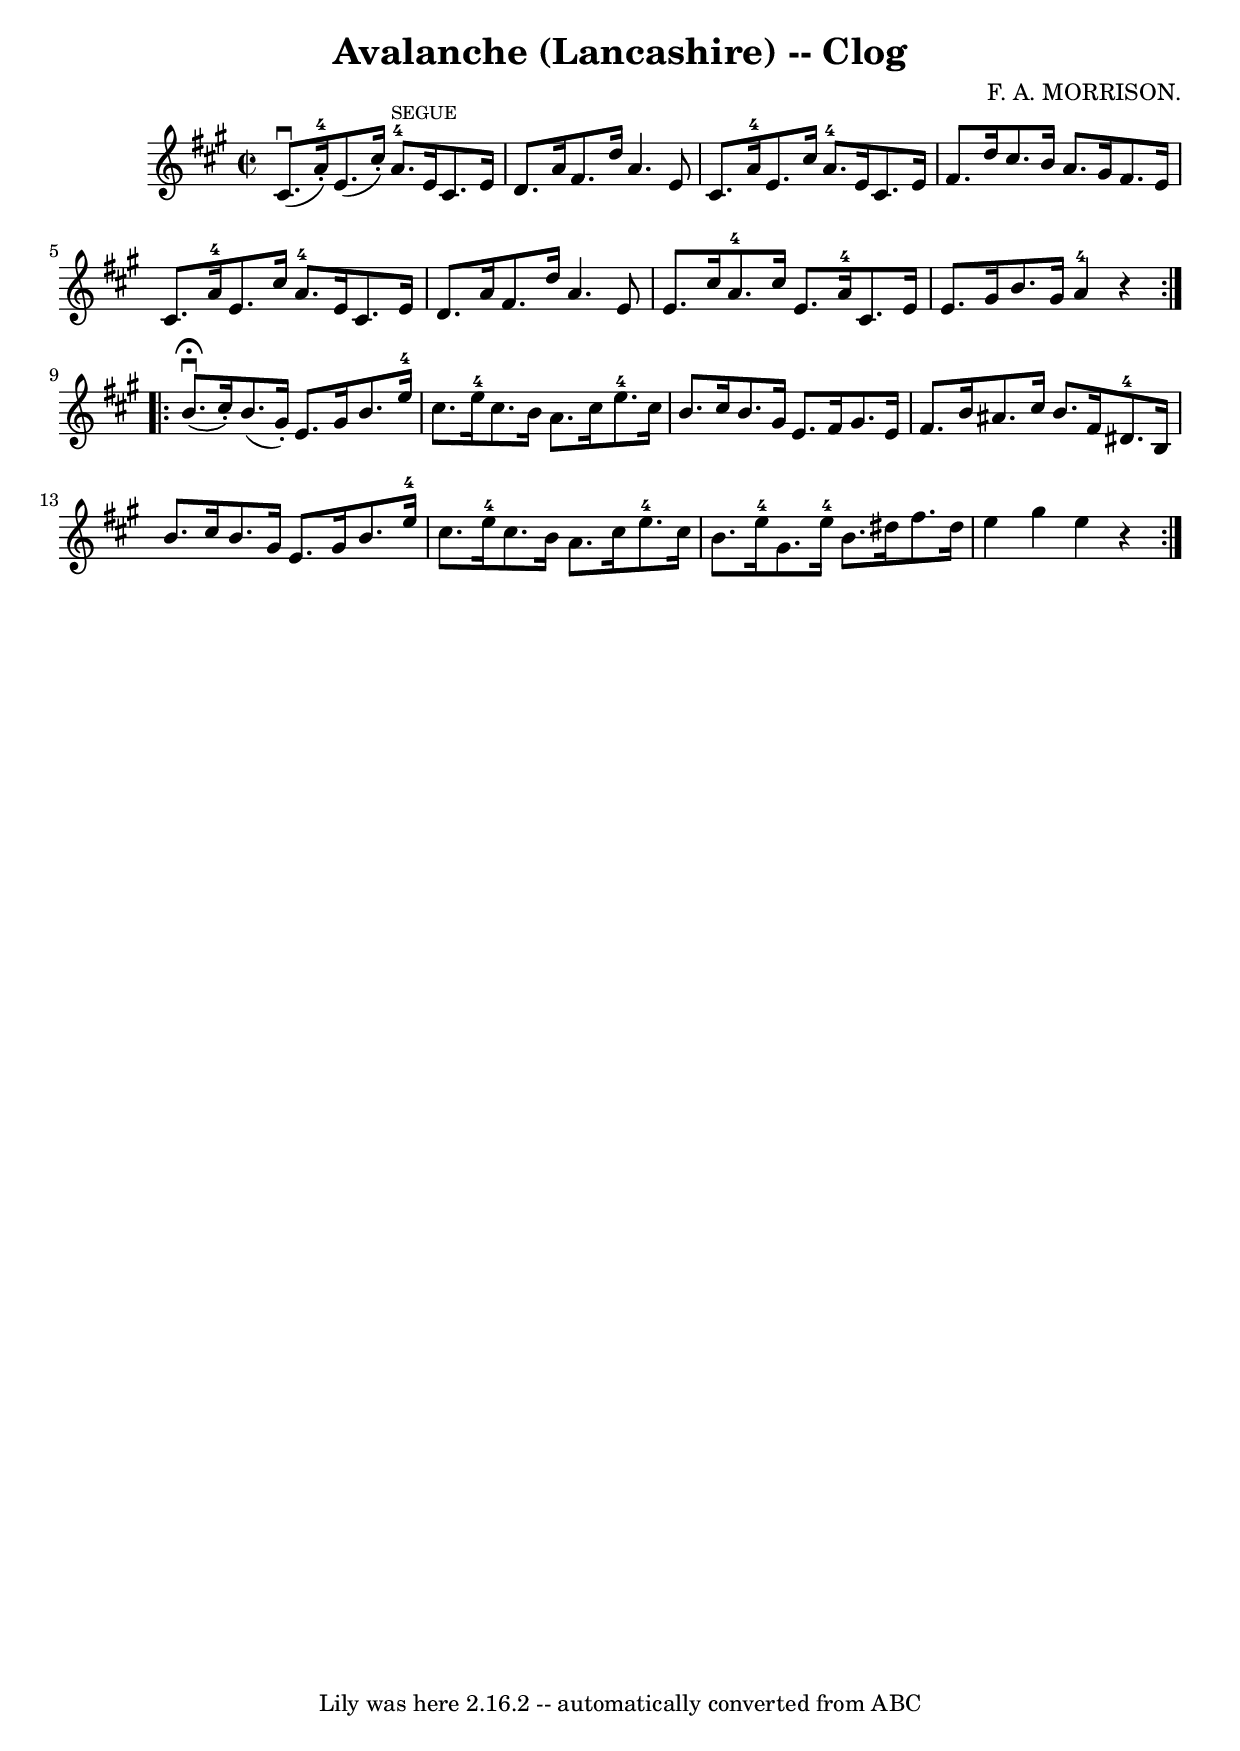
\version "2.7.40"
\include "Mammoth.ily"
\header {
	%% book = "Ryan's Mammoth Collection"
	composer = "F. A. MORRISON."
	crossRefNumber = "1"
	footnotes = "\\\\158 943"
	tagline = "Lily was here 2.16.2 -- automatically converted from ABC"
	title = "Avalanche (Lancashire) -- Clog"
}
voicedefault =  {


\repeat volta 2 {
\override Staff.TimeSignature #'style = #'C
 \time 2/2 
\key a \major cis'8.^\downbow(a'16-4-.) e'8. (
cis''16 -.) a'8.-4^\segue e'16 cis'8. e'16    |
   
d'8. a'16 fis'8. d''16 a'4. e'8    |
 cis'8. a'16 
-4 e'8. cis''16 a'8.-4 e'16 cis'8. e'16    |
   
fis'8. d''16 cis''8. b'16 a'8. gis'16 fis'8. e'16    
|
 cis'8. a'16-4 e'8. cis''16 a'8.-4 e'16    
cis'8. e'16    |
 d'8. a'16 fis'8. d''16 a'4. e'8    
|
 e'8. cis''16 a'8.-4 cis''16 e'8. a'16-4   
cis'8. e'16    |
 e'8. gis'16 b'8. gis'16 a'4-4   
r4   }     \repeat volta 2 { b'8.^\fermata^\downbow(cis''16 -.) b'8. 
(gis'16 -.) e'8. gis'16 b'8. e''16-4   |
 cis''8.    
e''16-4 cis''8. b'16 a'8. cis''16 e''8.-4 cis''16    
|
 b'8. cis''16 b'8. gis'16 e'8. fis'16 gis'8.    
e'16    |
 fis'8. b'16 ais'8. cis''16 b'8. fis'16    
dis'8.-4 b16    |
 b'8. cis''16 b'8. gis'16 e'8.    
gis'16 b'8. e''16-4   |
 cis''8. e''16-4 cis''8.    
b'16 a'8. cis''16 e''8.-4 cis''16    |
 b'8. e''16 
-4 gis'8. e''16-4 b'8. dis''16 fis''8. dis''16    |
 
 e''4 gis''4 e''4    r4   }   
}

\score{
    <<

	\context Staff="default"
	{
	    \voicedefault 
	}

    >>
	\layout {
	}
	\midi {}
}
